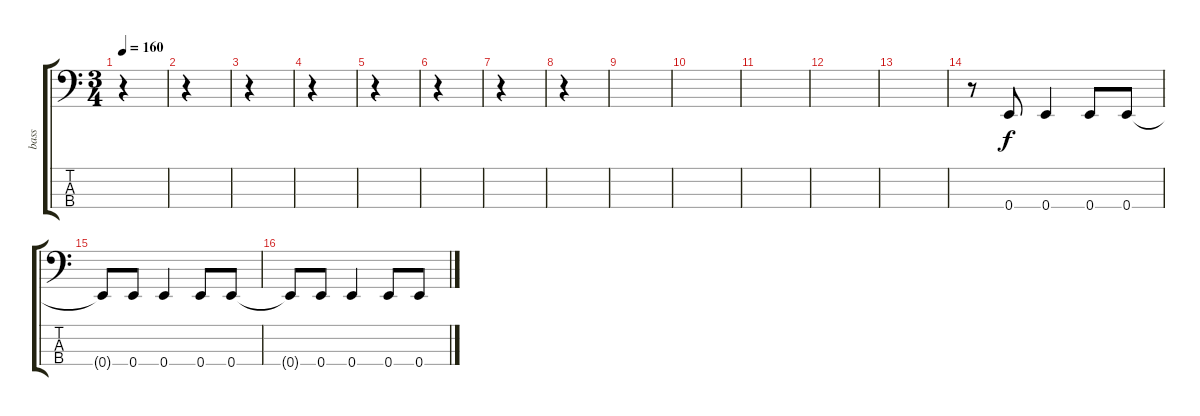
\track ("bass" "bass") {instrument electricbassfinger}
\staff {score tabs}
\tuning (G2 D2 A1 E1) {hide}
\ts (3 4)
\tempo 160
\clef f4
\ks c
r.4{dy f} |
r.4 |
r.4 |
r.4 |
r.4 |
r.4 |
r.4 |
r.4 |
|
|
|
|
|
r.8{volume 13} 0.4.8 0.4.4 0.4.8 0.4.8 |
0.4{t}.8 0.4.8 0.4.4 0.4.8 0.4.8 |
0.4{t}.8 0.4.8 0.4.4 0.4.8 0.4.8
